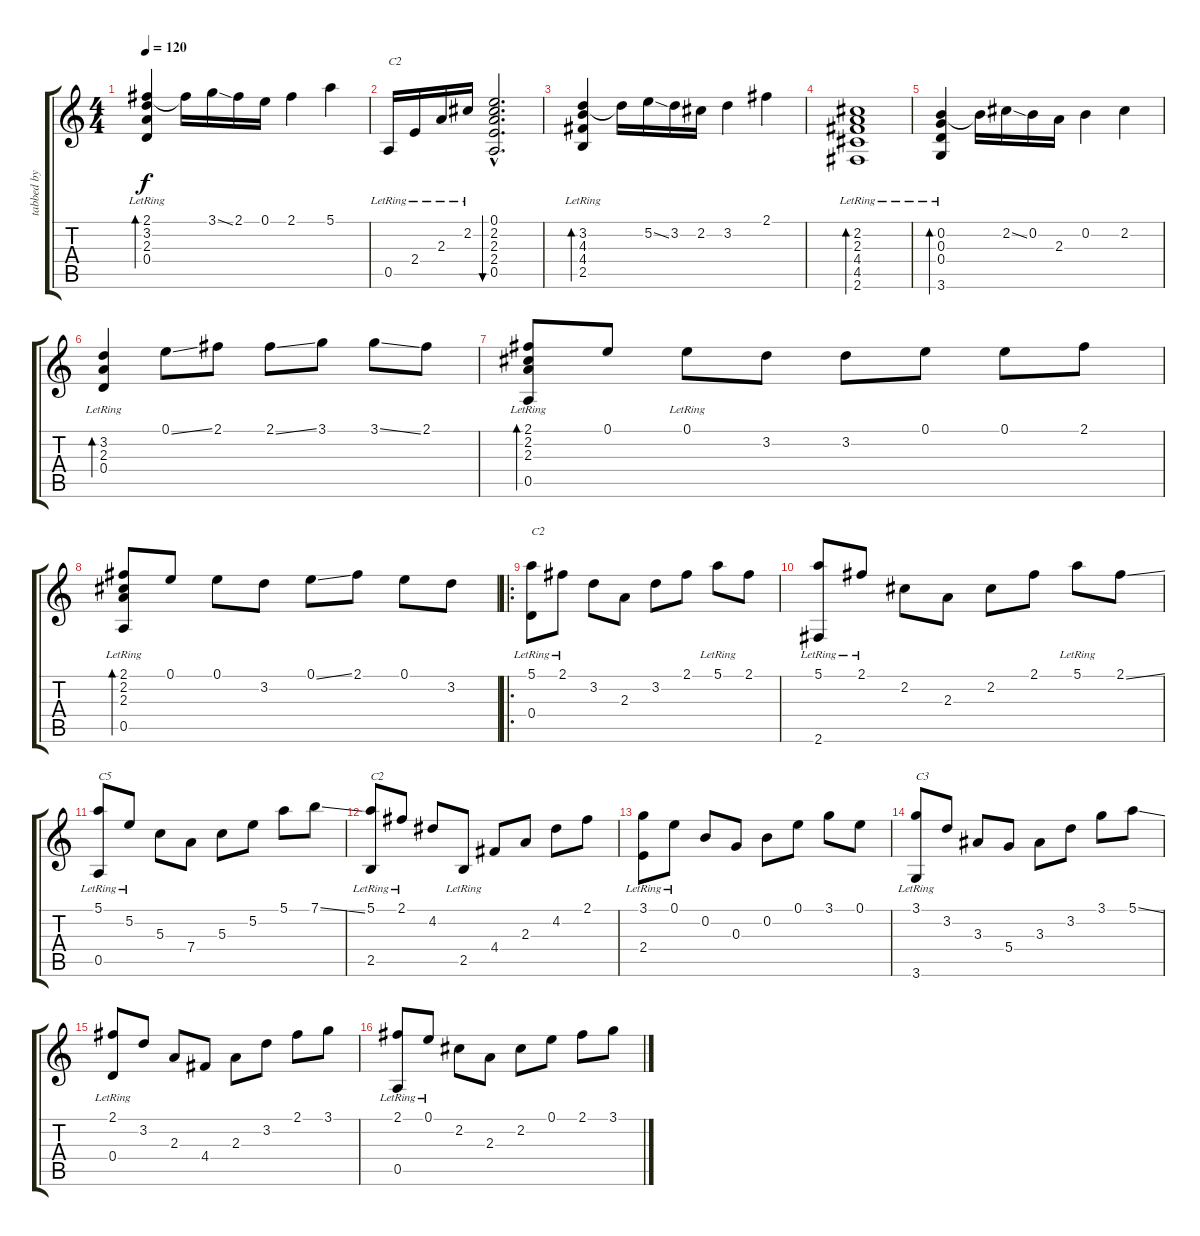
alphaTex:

\track ("tabbed by Bin Sun" "tabbed by ") {instrument acousticguitarnylon}
\staff {score tabs}
\tuning (E4 B3 G3 D3 A2 E2) {hide}
\ts (4 4)
\tempo 120
\clef g2
\ks c
(2.1{lr} 3.2{lr} 2.3{lr} 0.4{lr}).4{bd 480 dy f instrument acousticguitarnylon} 2.1{t}.16 3.1{ss}.16 2.1.16 0.1.16 2.1.4 5.1.4 |
0.5{lr}.16{txt "C2"} 2.4{lr}.16 2.3{lr}.16 2.2{lr}.16 (0.1{hac} 2.2{hac} 2.3{hac} 2.4{hac} 0.5{hac}).2{d bu 480} |
(3.2{lr} 4.3{lr} 4.4{lr} 2.5{lr}).4{bd 480} 3.2{t}.16 5.2{ss}.16 3.2.16 2.2.16 3.2.4 2.1.4 |
(2.2{lr} 2.3{lr} 4.4{lr} 4.5{lr} 2.6{lr}).1{bd 480} |
(0.2{lr} 0.3{lr} 0.4{lr} 3.6{lr}).4{bd 480} 0.2{t}.16 2.2{ss}.16 0.2.16 2.3.16 0.2.4 2.2.4 |
(3.2{lr} 2.3{lr} 0.4{lr}).4{bd 480} 0.1{ss}.8 2.1.8 2.1{ss}.8 3.1.8 3.1{ss}.8 2.1.8 |
(2.1{lr} 2.2{lr} 2.3{lr} 0.5{lr}).8{bd 480} 0.1.8 0.1{lr}.8 3.2.8 3.2.8 0.1.8 0.1.8 2.1.8 |
(2.1{lr} 2.2{lr} 2.3{lr} 0.5{lr}).8{bd 480} 0.1.8 0.1.8 3.2.8 0.1{ss}.8 2.1.8 0.1.8 3.2.8 |
\ro
(5.1{lr} 0.4{lr}).8{txt "C2"} 2.1{lr}.8 3.2.8 2.3.8 3.2.8 2.1.8 5.1{lr}.8 2.1.8 |
(5.1{lr} 2.6{lr}).8 2.1{lr}.8 2.2.8 2.3.8 2.2.8 2.1.8 5.1{lr}.8 2.1{ss}.8 |
(5.1 0.5{lr}).8{txt "C5"} 5.2{lr}.8 5.3.8 7.4.8 5.3.8 5.2.8 5.1.8 7.1{ss}.8 |
(5.1 2.5{lr}).8{txt "C2"} 2.1{lr}.8 4.2.8 2.5{lr}.8 4.4.8 2.3.8 4.2.8 2.1.8 |
(3.1 2.4{lr}).8 0.1{lr}.8 0.2.8 0.3.8 0.2.8 0.1.8 3.1.8 0.1.8 |
(3.1{lr} 3.6{lr}).8{txt "C3"} 3.2.8 3.3.8 5.4.8 3.3.8 3.2.8 3.1.8 5.1{ss}.8 |
(2.1{lr} 0.4{lr}).8 3.2.8 2.3.8 4.4.8 2.3.8 3.2.8 2.1.8 3.1.8 |
(2.1 0.5{lr}).8 0.1{lr}.8 2.2.8 2.3.8 2.2.8 0.1.8 2.1.8 3.1.8
